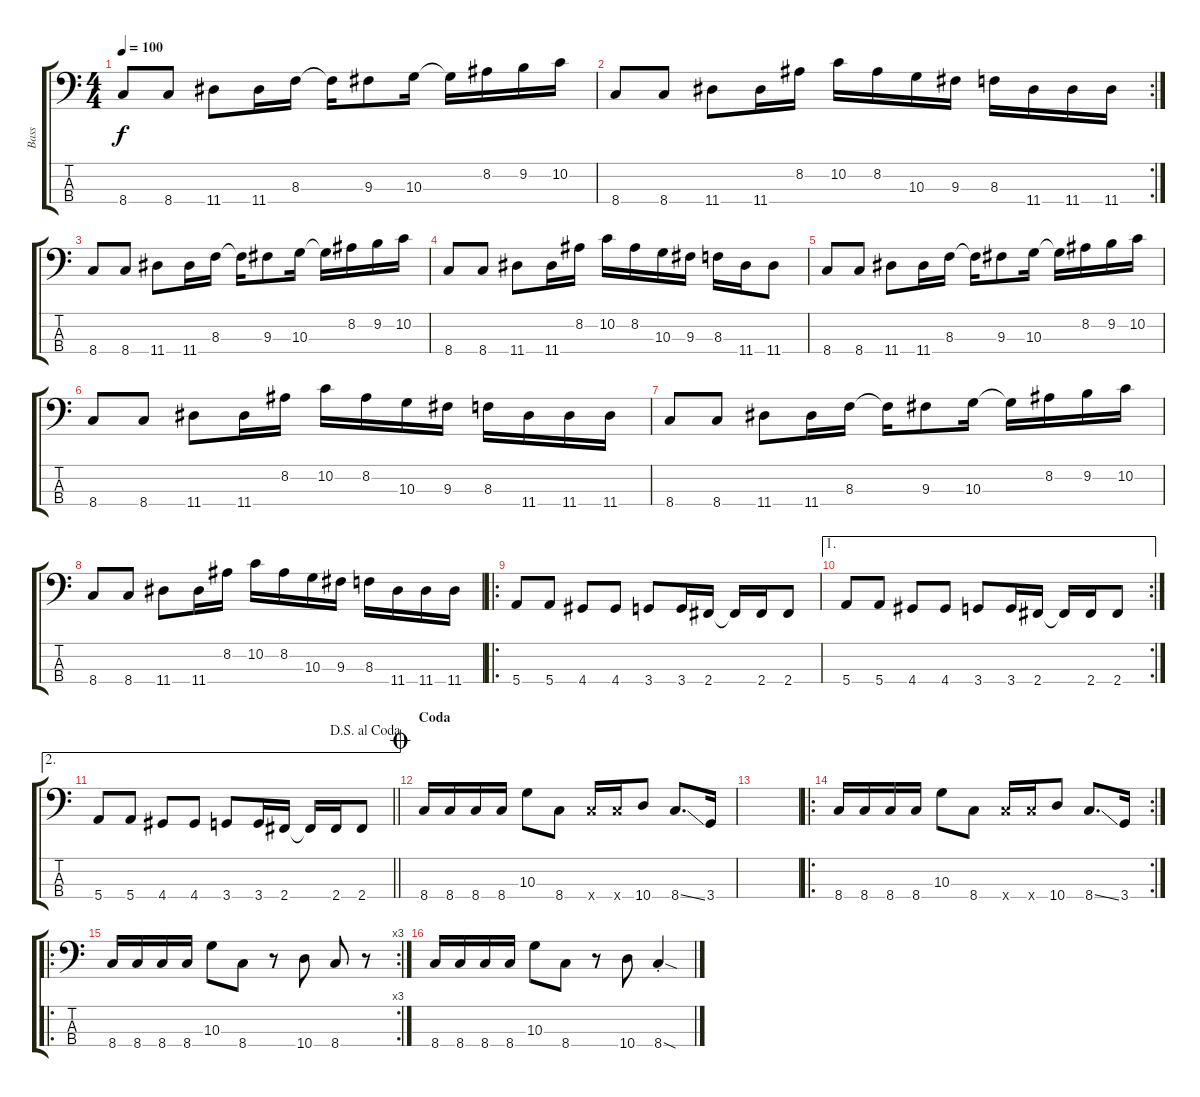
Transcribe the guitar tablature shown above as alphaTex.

\track ("Bass" "Bass") {instrument electricbassfinger}
\staff {score tabs}
\tuning (G2 D2 A1 E1) {hide}
\ts (4 4)
\tempo 100
\clef f4
\ks c
8.4.8{dy f} 8.4.8 11.4.8 11.4.16 8.3.16 8.3{t}.16 9.3.8 10.3.16 10.3{t}.16 8.2.16 9.2.16 10.2.16 |
\rc 2
8.4.8 8.4.8 11.4.8 11.4.16 8.2.16 10.2.16 8.2.16 10.3.16 9.3.16 8.3.16 11.4.16 11.4.16 11.4.16{volume 16} |
8.4.8 8.4.8 11.4.8 11.4.16 8.3.16 8.3{t}.16 9.3.8 10.3.16 10.3{t}.16 8.2.16 9.2.16 10.2.16 |
8.4.8 8.4.8 11.4.8 11.4.16 8.2.16 10.2.16 8.2.16 10.3.16 9.3.16 8.3.16 11.4.16 11.4.8 |
8.4.8 8.4.8 11.4.8 11.4.16 8.3.16 8.3{t}.16 9.3.8 10.3.16 10.3{t}.16 8.2.16 9.2.16 10.2.16 |
8.4.8 8.4.8 11.4.8 11.4.16 8.2.16 10.2.16 8.2.16 10.3.16 9.3.16 8.3.16 11.4.16 11.4.16 11.4.16 |
8.4.8 8.4.8 11.4.8 11.4.16 8.3.16 8.3{t}.16 9.3.8 10.3.16 10.3{t}.16 8.2.16 9.2.16 10.2.16 |
8.4.8 8.4.8 11.4.8 11.4.16 8.2.16 10.2.16 8.2.16 10.3.16 9.3.16 8.3.16 11.4.16 11.4.16 11.4.16 |
\ro
5.4.8 5.4.8 4.4.8 4.4.8 3.4.8 3.4.16 2.4.16 2.4{t}.16 2.4.16 2.4.8 |
\ae 1
\rc 2
5.4.8 5.4.8 4.4.8 4.4.8 3.4.8 3.4.16 2.4.16 2.4{t}.16 2.4.16 2.4.8 |
\ae 2
\jump dalsegnoalcoda
\barLineRight lightlight
5.4.8 5.4.8 4.4.8 4.4.8 3.4.8 3.4.16 2.4.16 2.4{t}.16 2.4.16 2.4.8 |
\section ("" "Coda")
\jump coda
8.4.16 8.4.16 8.4.16 8.4.16 10.3.8 8.4.8 8.4{x}.16 8.4{x}.16 10.4.8 8.4{ss}.8{d} 3.4.16 |
|
\ro
\rc 2
8.4.16 8.4.16 8.4.16 8.4.16 10.3.8 8.4.8 8.4{x}.16 8.4{x}.16 10.4.8 8.4{ss}.8{d} 3.4.16 |
\ro
\rc 3
8.4.16 8.4.16 8.4.16 8.4.16 10.3.8 8.4.8 r.8 10.4.8 8.4.8 r.8 |
8.4.16 8.4.16 8.4.16 8.4.16 10.3.8 8.4.8 r.8 10.4.8 8.4{sod st}.4
